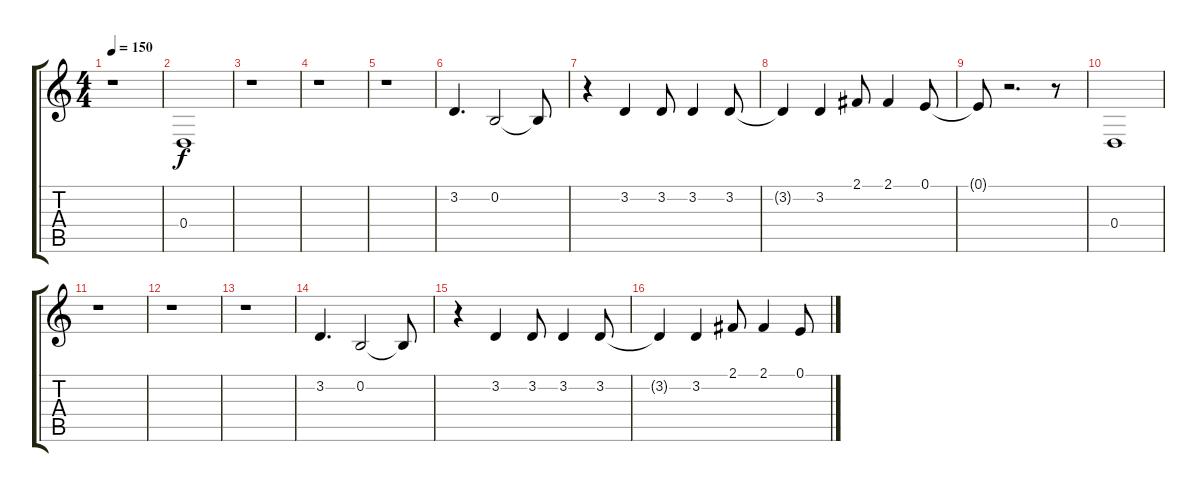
\track "" {instrument trombone}
\staff {score tabs}
\tuning (E4 B3 G3 D3 A2 E2) {hide}
\ts (4 4)
\tempo 150
\clef g2
\ks c
r.1{dy f} |
0.4.1 |
r.1 |
r.1 |
r.1 |
3.2.4{d} 0.2.2 0.2{t}.8 |
r.4 3.2.4 3.2.8 3.2.4 3.2.8 |
3.2{t}.4 3.2.4 2.1.8 2.1.4 0.1.8 |
0.1{t}.8 r.2{d} r.8 |
0.4.1 |
r.1 |
r.1 |
r.1 |
3.2.4{d} 0.2.2 0.2{t}.8 |
r.4 3.2.4 3.2.8 3.2.4 3.2.8 |
3.2{t}.4 3.2.4 2.1.8 2.1.4 0.1.8
